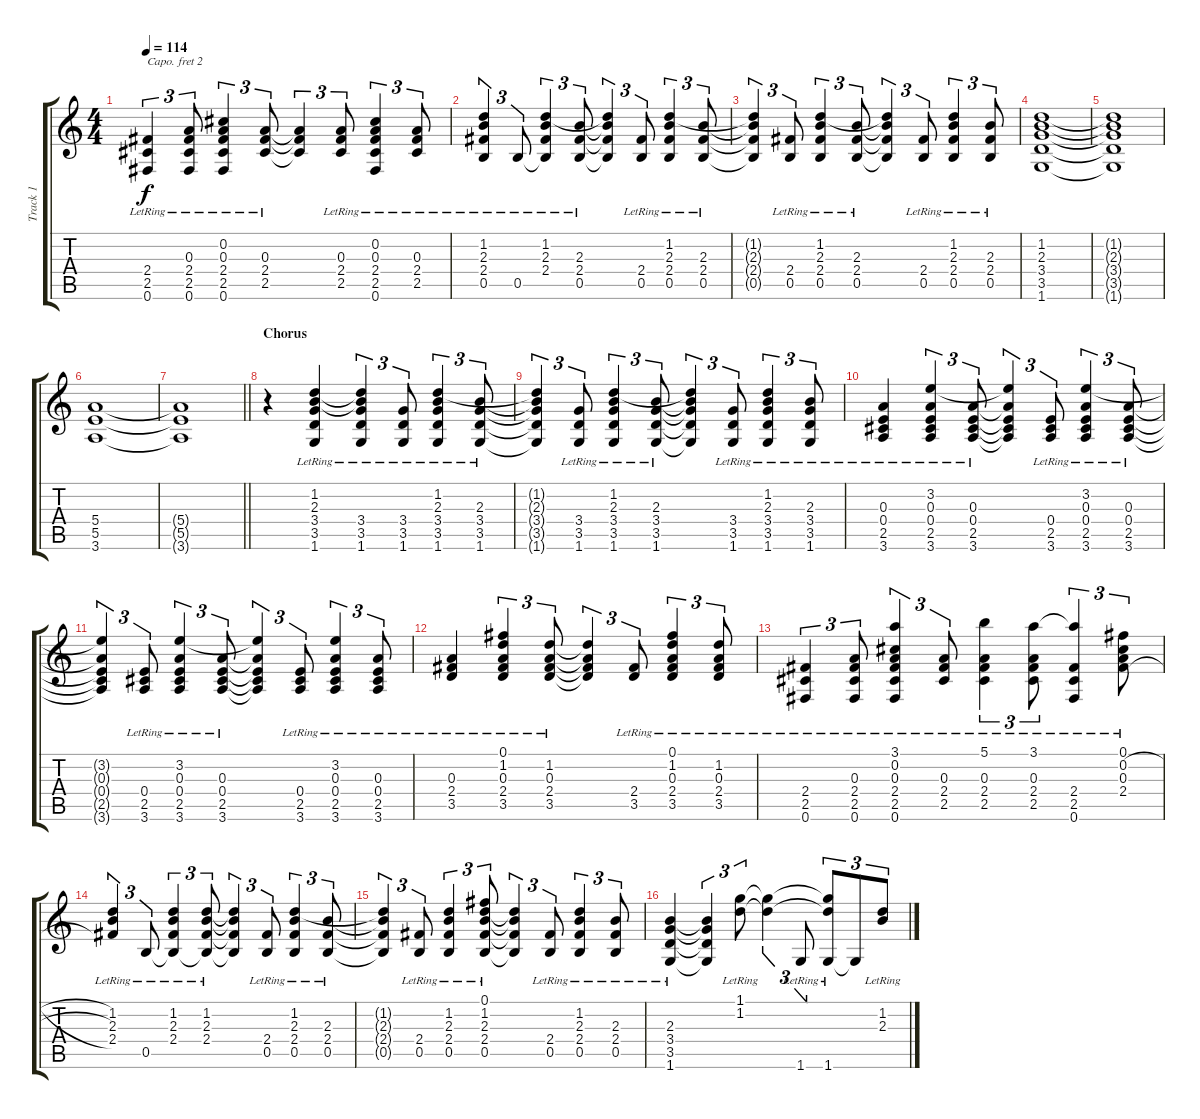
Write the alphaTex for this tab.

\track ("Track 1" "Track 1") {instrument acousticguitarsteel}
\staff {score tabs}
\capo 2
\tuning (E4 B3 G3 D3 A2 E2) {hide}
\ts (4 4)
\tempo 114
\clef g2
\ks c
(2.4{lr} 2.5{lr} 0.6{lr}).4{tu (3 2) dy f} (0.3{lr} 2.4{lr} 2.5{lr} 0.6{lr}).8{tu (3 2)} (0.2{lr} 0.3 2.4{lr} 2.5{lr} 0.6{lr}).4{tu (3 2)} (0.3 2.4{lr} 2.5{lr}).8{tu (3 2)} (0.3{t} 2.4{t} 2.5{t}).4{tu (3 2)} (0.3{lr} 2.4{lr} 2.5{lr}).8{tu (3 2)} (0.2 0.3 2.4{lr} 2.5{lr} 0.6{lr}).4{tu (3 2)} (0.3{lr} 2.4{lr} 2.5{lr}).8{tu (3 2)} |
(1.2{lr} 2.3{lr} 2.4{lr} 0.5{lr}).4{tu (3 2)} 0.5{lr}.8{tu (3 2)} (1.2{lr} 2.3{lr} 2.4{lr} 0.5{t}).4{tu (3 2)} (2.3{lr} 2.4{lr} 0.5{lr}).8{tu (3 2)} (1.2{t} 2.3{t} 2.4{t} 0.5{t}).4{tu (3 2)} (2.4{lr} 0.5{lr}).8{tu (3 2)} (1.2{lr} 2.3{lr} 2.4{lr} 0.5{lr}).4{tu (3 2)} (2.3{lr} 2.4{lr} 0.5{lr}).8{tu (3 2)} |
(1.2{t} 2.3{t} 2.4{t} 0.5{t}).4{tu (3 2)} (2.4{lr} 0.5{lr}).8{tu (3 2)} (1.2{lr} 2.3{lr} 2.4{lr} 0.5{lr}).4{tu (3 2)} (2.3{lr} 2.4{lr} 0.5{lr}).8{tu (3 2)} (1.2{t} 2.3{t} 2.4{t} 0.5{t}).4{tu (3 2)} (2.4{lr} 0.5{lr}).8{tu (3 2)} (1.2{lr} 2.3{lr} 2.4{lr} 0.5{lr}).4{tu (3 2)} (2.3{lr} 2.4{lr} 0.5{lr}).8{tu (3 2)} |
(1.2 2.3 3.4 3.5 1.6).1 |
(1.2{t} 2.3{t} 3.4{t} 3.5{t} 1.6{t}).1 |
(5.4 5.5 3.6).1 |
\barLineRight lightlight
(5.4{t} 5.5{t} 3.6{t}).1 |
\section ("" "Chorus")
r.4 (1.2{lr} 2.3{lr} 3.4{lr} 3.5{lr} 1.6{lr}).4 (1.2{t} 2.3{t} 3.4{lr} 3.5{lr} 1.6{lr}).4{tu (3 2)} (3.4{lr} 3.5{lr} 1.6{lr}).8{tu (3 2)} (1.2{lr} 2.3{lr} 3.4{lr} 3.5{lr} 1.6{lr}).4{tu (3 2)} (2.3{lr} 3.4{lr} 3.5{lr} 1.6{lr}).8{tu (3 2)} |
(1.2{t} 2.3{t} 3.4{t} 3.5{t} 1.6{t}).4{tu (3 2)} (3.4{lr} 3.5{lr} 1.6{lr}).8{tu (3 2)} (1.2{lr} 2.3{lr} 3.4{lr} 3.5{lr} 1.6{lr}).4{tu (3 2)} (2.3{lr} 3.4{lr} 3.5{lr} 1.6{lr}).8{tu (3 2)} (1.2{t} 2.3{t} 3.4{t} 3.5{t} 1.6{t}).4{tu (3 2)} (3.4{lr} 3.5{lr} 1.6{lr}).8{tu (3 2)} (1.2{lr} 2.3{lr} 3.4{lr} 3.5{lr} 1.6{lr}).4{tu (3 2)} (2.3{lr} 3.4{lr} 3.5{lr} 1.6{lr}).8{tu (3 2)} |
(0.3{lr} 0.4{lr} 2.5{lr} 3.6).4 (3.2{lr} 0.3{lr} 0.4{lr} 2.5{lr} 3.6).4{tu (3 2)} (0.3{lr} 0.4{lr} 2.5{lr} 3.6).8{tu (3 2)} (3.2{t} 0.3{t} 0.4{t} 2.5{t} 3.6{t}).4{tu (3 2)} (0.4{lr} 2.5{lr} 3.6).8{tu (3 2)} (3.2{lr} 0.3{lr} 0.4{lr} 2.5{lr} 3.6).4{tu (3 2)} (0.3{lr} 0.4{lr} 2.5{lr} 3.6).8{tu (3 2)} |
(3.2{t} 0.3{t} 0.4{t} 2.5{t} 3.6{t}).4{tu (3 2)} (0.4{lr} 2.5{lr} 3.6).8{tu (3 2)} (3.2{lr} 0.3{lr} 0.4{lr} 2.5{lr} 3.6).4{tu (3 2)} (0.3{lr} 0.4{lr} 2.5{lr} 3.6).8{tu (3 2)} (3.2{t} 0.3{t} 0.4{t} 2.5{t} 3.6{t}).4{tu (3 2)} (0.4{lr} 2.5{lr} 3.6).8{tu (3 2)} (3.2{lr} 0.3{lr} 0.4{lr} 2.5{lr} 3.6).4{tu (3 2)} (0.3{lr} 0.4{lr} 2.5{lr} 3.6).8{tu (3 2)} |
(0.3{lr} 2.4{lr} 3.5{lr}).4 (0.1{lr} 1.2{lr} 0.3{lr} 2.4{lr} 3.5{lr}).4{tu (3 2)} (1.2{lr} 0.3{lr} 2.4{lr} 3.5{lr}).8{tu (3 2)} (1.2{t} 0.3{t} 2.4{t} 3.5{t}).4{tu (3 2)} (2.4{lr} 3.5{lr}).8{tu (3 2)} (0.1{lr} 1.2{lr} 0.3{lr} 2.4{lr} 3.5{lr}).4{tu (3 2)} (1.2{lr} 0.3{lr} 2.4{lr} 3.5{lr}).8{tu (3 2)} |
(2.4{lr} 2.5{lr} 0.6{lr}).4{tu (3 2)} (0.3{lr} 2.4{lr} 2.5{lr} 0.6{lr}).8{tu (3 2)} (3.1{lr} 0.2{lr} 0.3 2.4{lr} 2.5{lr} 0.6{lr}).4{tu (3 2)} (0.3 2.4{lr} 2.5{lr}).8{tu (3 2)} (5.1{lr} 0.3{lr} 2.4{lr} 2.5).4{tu (3 2)} (3.1{lr} 0.3{lr} 2.4{lr} 2.5{lr}).8{tu (3 2)} (3.1{t} 2.4{lr} 2.5{lr} 0.6{lr}).4{tu (3 2)} (0.1{lr} 0.2{h} 0.3{h} 2.4{h}).8{tu (3 2)} |
(1.2{lr} 2.3{lr} 2.4{lr}).4{tu (3 2)} 0.5{lr}.8{tu (3 2)} (1.2{lr} 2.3{lr} 2.4{lr} 0.5{t}).4{tu (3 2)} (1.2{lr} 2.3{lr} 2.4{lr} 0.5{t}).8{tu (3 2)} (1.2{t} 2.3{t} 2.4{t} 0.5{t}).4{tu (3 2)} (2.4{lr} 0.5{lr}).8{tu (3 2)} (1.2{lr} 2.3{lr} 2.4{lr} 0.5{lr}).4{tu (3 2)} (2.3{lr} 2.4{lr} 0.5{lr}).8{tu (3 2)} |
(1.2{t} 2.3{t} 2.4{t} 0.5{t}).4{tu (3 2)} (2.4{lr} 0.5{lr}).8{tu (3 2)} (1.2{lr} 2.3{lr} 2.4{lr} 0.5{lr}).4{tu (3 2)} (0.1{lr} 1.2{lr} 2.3{lr} 2.4{lr} 0.5{lr}).8{tu (3 2)} (1.2{t} 2.3{t} 2.4{t} 0.5{t}).4{tu (3 2)} (2.4{lr} 0.5{lr}).8{tu (3 2)} (1.2{lr} 2.3{lr} 2.4{lr} 0.5{lr}).4{tu (3 2)} (2.3{lr} 2.4{lr} 0.5{lr}).8{tu (3 2)} |
(2.3{lr} 3.4{lr} 3.5{lr} 1.6{lr}).4 (2.3{t} 3.4{t} 3.5{t} 1.6{t}).4{tu (3 2)} (1.1{lr} 1.2{lr}).8{tu (3 2)} (1.1{t} 1.2{t}).4{tu (3 2)} 1.6{lr}.8{tu (3 2)} (1.1{t} 1.2{t} 1.6{lr}).8{tu (3 2)} 1.6{t}.8{tu (3 2)} (1.2{lr} 2.3{lr}).8{tu (3 2)}
